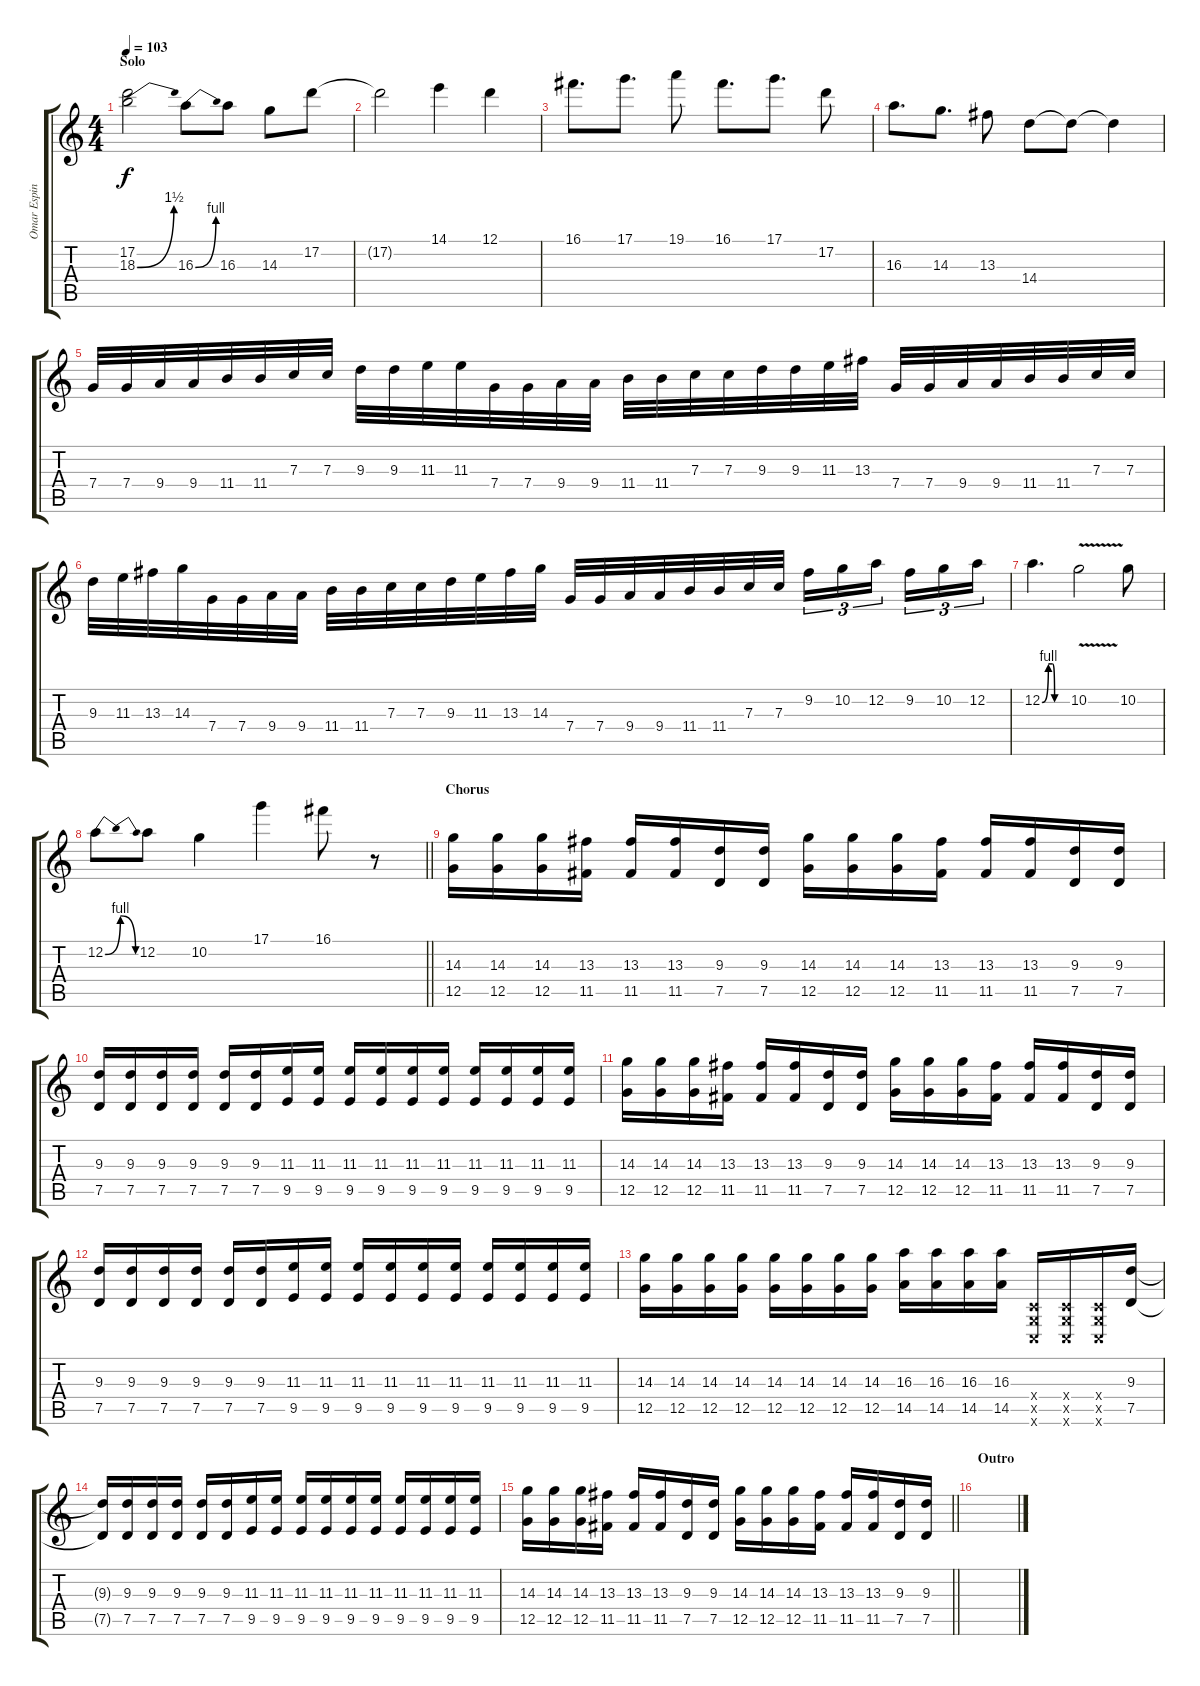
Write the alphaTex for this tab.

\track ("Omar Espinosa - Guitar" "Omar Espin") {instrument overdrivenguitar}
\staff {score tabs}
\tuning (D4 A3 F3 C3 G2 C2) {hide}
\ts (4 4)
\section ("" "Solo")
\tempo 103
\clef g2
\ks c
(17.2 18.3{be (bend 0 0 60 6)}).2{dy f volume 14 instrument distortionguitar} 16.3{be (bend 0 0 60 4)}.8 16.3.8 14.3.8 17.2.8 |
17.2{t}.2 14.1.4 12.1.4 |
16.1.8{d} 17.1.8{d} 19.1.8 16.1.8{d} 17.1.8{d} 17.2.8 |
16.3.8{d} 14.3.8{d} 13.3.8 14.4.8 14.4{t}.8 14.4{t}.4 |
7.4.32 7.4.32 9.4.32 9.4.32 11.4.32 11.4.32 7.3.32 7.3.32 9.3.32 9.3.32 11.3.32 11.3.32 7.4.32 7.4.32 9.4.32 9.4.32 11.4.32 11.4.32 7.3.32 7.3.32 9.3.32 9.3.32 11.3.32 13.3.32 7.4.32 7.4.32 9.4.32 9.4.32 11.4.32 11.4.32 7.3.32 7.3.32 |
9.3.32 11.3.32 13.3.32 14.3.32 7.4.32 7.4.32 9.4.32 9.4.32 11.4.32 11.4.32 7.3.32 7.3.32 9.3.32 11.3.32 13.3.32 14.3.32 7.4.32 7.4.32 9.4.32 9.4.32 11.4.32 11.4.32 7.3.32 7.3.32 9.2.16{tu (3 2)} 10.2.16{tu (3 2)} 12.2.16{tu (3 2) beam splitsecondary} 9.2.16{tu (3 2)} 10.2.16{tu (3 2)} 12.2.16{tu (3 2)} |
12.2{be (custom 0 0 15 4 25 4 30 0 60 0)}.4{d} 10.2{v}.2 10.2.8 |
\barLineRight lightlight
12.2{be (bendrelease 0 0 15 4 15 4 60 0)}.8 12.2.8 10.2.4 17.1.4 16.1.8 r.8 |
\section ("" "Chorus")
(14.3 12.5).16{volume 11 instrument distortionguitar} (14.3 12.5).16 (14.3 12.5).16 (13.3 11.5).16 (13.3 11.5).16 (13.3 11.5).16 (9.3 7.5).16 (9.3 7.5).16 (14.3 12.5).16 (14.3 12.5).16 (14.3 12.5).16 (13.3 11.5).16 (13.3 11.5).16 (13.3 11.5).16 (9.3 7.5).16 (9.3 7.5).16 |
(9.3 7.5).16 (9.3 7.5).16 (9.3 7.5).16 (9.3 7.5).16 (9.3 7.5).16 (9.3 7.5).16 (11.3 9.5).16 (11.3 9.5).16 (11.3 9.5).16 (11.3 9.5).16 (11.3 9.5).16 (11.3 9.5).16 (11.3 9.5).16 (11.3 9.5).16 (11.3 9.5).16 (11.3 9.5).16 |
(14.3 12.5).16 (14.3 12.5).16 (14.3 12.5).16 (13.3 11.5).16 (13.3 11.5).16 (13.3 11.5).16 (9.3 7.5).16 (9.3 7.5).16 (14.3 12.5).16 (14.3 12.5).16 (14.3 12.5).16 (13.3 11.5).16 (13.3 11.5).16 (13.3 11.5).16 (9.3 7.5).16 (9.3 7.5).16 |
(9.3 7.5).16 (9.3 7.5).16 (9.3 7.5).16 (9.3 7.5).16 (9.3 7.5).16 (9.3 7.5).16 (11.3 9.5).16 (11.3 9.5).16 (11.3 9.5).16 (11.3 9.5).16 (11.3 9.5).16 (11.3 9.5).16 (11.3 9.5).16 (11.3 9.5).16 (11.3 9.5).16 (11.3 9.5).16 |
(14.3 12.5).16 (14.3 12.5).16 (14.3 12.5).16 (14.3 12.5).16 (14.3 12.5).16 (14.3 12.5).16 (14.3 12.5).16 (14.3 12.5).16 (16.3 14.5).16 (16.3 14.5).16 (16.3 14.5).16 (16.3 14.5).16 (0.4{x} 0.5{x} 0.6{x}).16 (0.4{x} 0.5{x} 0.6{x}).16 (0.4{x} 0.5{x} 0.6{x}).16 (9.3 7.5).16 |
(9.3{t} 7.5{t}).16 (9.3 7.5).16 (9.3 7.5).16 (9.3 7.5).16 (9.3 7.5).16 (9.3 7.5).16 (11.3 9.5).16 (11.3 9.5).16 (11.3 9.5).16 (11.3 9.5).16 (11.3 9.5).16 (11.3 9.5).16 (11.3 9.5).16 (11.3 9.5).16 (11.3 9.5).16 (11.3 9.5).16 |
\barLineRight lightlight
(14.3 12.5).16 (14.3 12.5).16 (14.3 12.5).16 (13.3 11.5).16 (13.3 11.5).16 (13.3 11.5).16 (9.3 7.5).16 (9.3 7.5).16 (14.3 12.5).16 (14.3 12.5).16 (14.3 12.5).16 (13.3 11.5).16 (13.3 11.5).16 (13.3 11.5).16 (9.3 7.5).16 (9.3 7.5).16 |
\section ("" "Outro")
